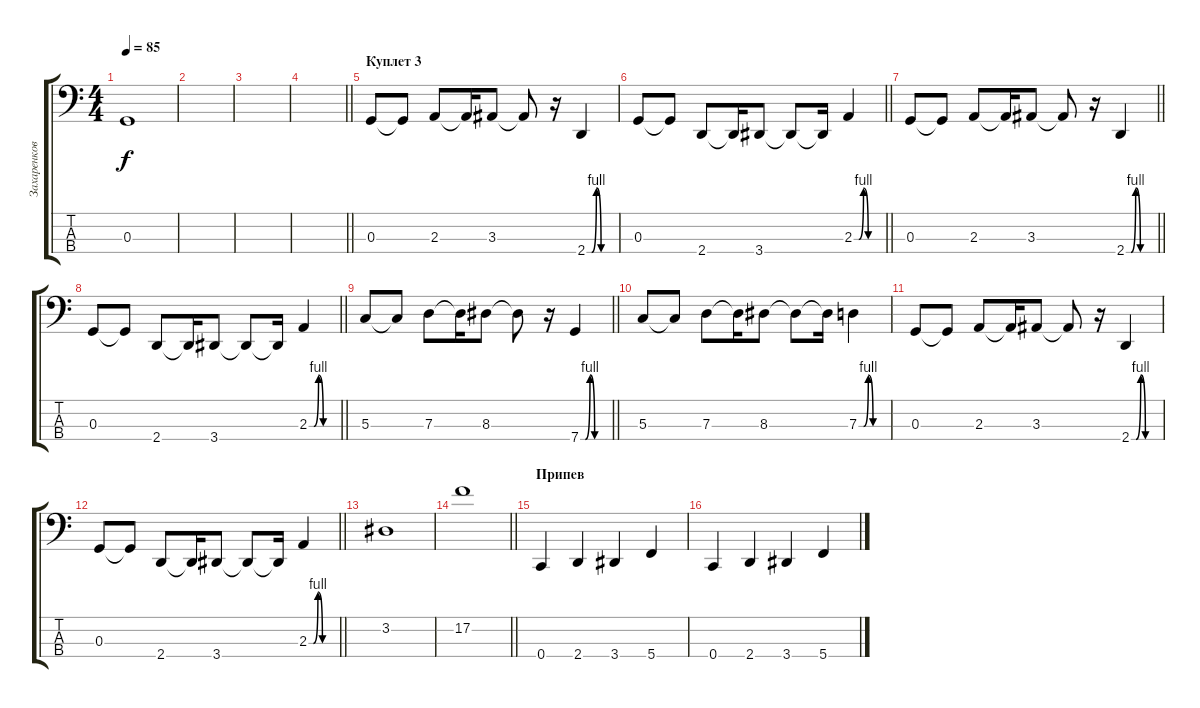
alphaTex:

\track ("Захаренков" "Захаренков") {instrument electricbasspick}
\staff {score tabs}
\tuning (F2 C2 G1 C1) {hide}
\ts (4 4)
\tempo 85
\clef f4
\ks c
0.3.1{dy f} |
|
|
\barLineRight lightlight
|
\section ("" "Куплет 3")
0.3.8 0.3{t}.8 2.3.8 2.3{t}.16 3.3.8 3.3{t}.8 r.16 2.4{be (custom 0 0 10 0 20 4 30 0 60 0)}.4 |
\barLineRight lightlight
0.3.8 0.3{t}.8 2.4.8 2.4{t}.16 3.4.8 3.4{t}.8 3.4{t}.16 2.3{be (custom 0 0 10 0 20 4 30 0 60 0)}.4 |
\barLineRight lightlight
0.3.8 0.3{t}.8 2.3.8 2.3{t}.16 3.3.8 3.3{t}.8 r.16 2.4{be (custom 0 0 10 0 20 4 30 0 60 0)}.4 |
\barLineRight lightlight
0.3.8 0.3{t}.8 2.4.8 2.4{t}.16 3.4.8 3.4{t}.8 3.4{t}.16 2.3{be (custom 0 0 10 0 20 4 30 0 60 0)}.4 |
\barLineRight lightlight
5.3.8 5.3{t}.8 7.3.8 7.3{t}.16 8.3.8 8.3{t}.8 r.16 7.4{be (custom 0 0 10 0 20 4 30 0 60 0)}.4 |
5.3.8 5.3{t}.8 7.3.8 7.3{t}.16 8.3.8 8.3{t}.8 8.3{t}.16 7.3{be (custom 0 0 10 0 20 4 30 0 60 0)}.4 |
0.3.8 0.3{t}.8 2.3.8 2.3{t}.16 3.3.8 3.3{t}.8 r.16 2.4{be (custom 0 0 10 0 20 4 30 0 60 0)}.4 |
\barLineRight lightlight
0.3.8 0.3{t}.8 2.4.8 2.4{t}.16 3.4.8 3.4{t}.8 3.4{t}.16 2.3{be (custom 0 0 10 0 20 4 30 0 60 0)}.4 |
3.2.1 |
\barLineRight lightlight
17.2.1 |
\section ("" "Припев")
0.4.4 2.4.4 3.4.4 5.4.4 |
0.4.4 2.4.4 3.4.4 5.4.4
